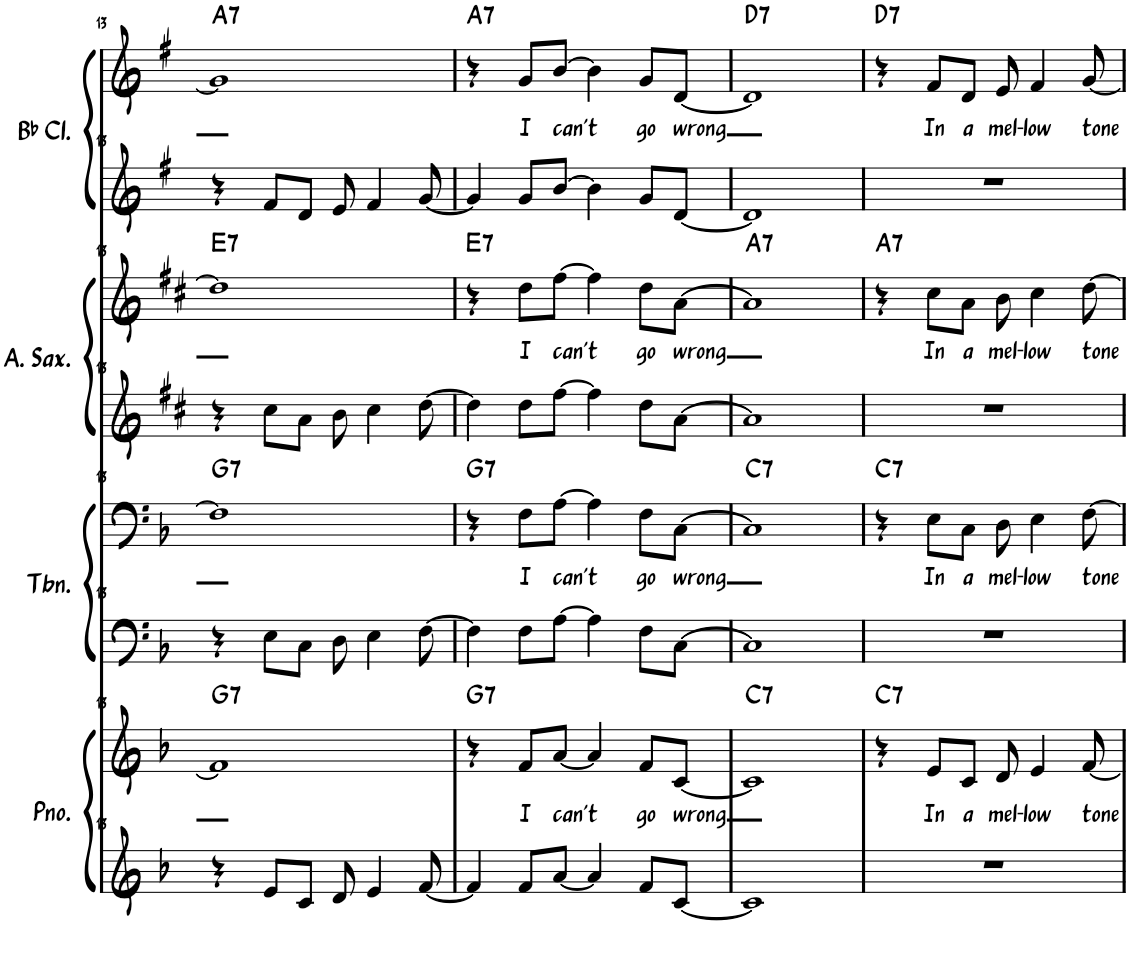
**kern	**kern	**text	**harte	**kern	**kern	**text	**harte	**kern	**kern	**text	**harte	**kern	**kern	**text	**harte
*part4	*part4	*part4	*part4	*part3	*part3	*part3	*part3	*part2	*part2	*part2	*part2	*part1	*part1	*part1	*part1
*staff8	*staff7	*staff7	*	*staff6	*staff5	*staff5	*	*staff4	*staff3	*staff3	*	*staff2	*staff1	*staff1	*
*I"钢琴	*	*	*	*I"长号	*	*	*	*I"中音萨克斯	*	*	*	*I"降B调单簧管	*	*	*
!!LO:PB:g=z
*clefG2	*clefG2	*	*	*clefF4	*clefF4	*	*	*clefG2	*clefG2	*	*	*clefG2	*clefG2	*	*
*	*	*	*	*	*	*	*	*Trd5c9	*Trd5c9	*	*	*Trd1c2	*Trd1c2	*	*
*k[b-]	*k[b-]	*	*	*k[b-]	*k[b-]	*	*	*k[f#c#]	*k[f#c#]	*	*	*k[f#]	*k[f#]	*	*
*M4/4	*M4/4	*	*	*M4/4	*M4/4	*	*	*M4/4	*M4/4	*	*	*M4/4	*M4/4	*	*
=13	=13	=13	=13	=13	=13	=13	=13	=13	=13	=13	=13	=13	=13	=13	=13
!	!	!	!LO:H:kt=7	!	!	!	!LO:H:kt=7	!	!	!	!LO:H:kt=7	!	!	!	!LO:H:kt=7
4r	1f]	.	G:7	4r	1F]	.	G:7	4r	1dd]	.	E:7	4r	1g]	.	A:7
8e/L	.	.	.	8E\L	.	.	.	8cc#\L	.	.	.	8f#/L	.	.	.
8c/J	.	.	.	8C\J	.	.	.	8a\J	.	.	.	8d/J	.	.	.
8d/	.	.	.	8D\	.	.	.	8b\	.	.	.	8e/	.	.	.
4e/	.	.	.	4E\	.	.	.	4cc#\	.	.	.	4f#/	.	.	.
[8f/	.	.	.	[8F\	.	.	.	[8dd\	.	.	.	[8g/	.	.	.
=14	=14	=14	=14	=14	=14	=14	=14	=14	=14	=14	=14	=14	=14	=14	=14
!	!	!	!LO:H:kt=7	!	!	!	!LO:H:kt=7	!	!	!	!LO:H:kt=7	!	!	!	!LO:H:kt=7
4f/]	4r	.	G:7	4F\]	4r	.	G:7	4dd\]	4r	.	E:7	4g/]	4r	.	A:7
!	!	!LO:LY:b	!	!	!	!LO:LY:b	!	!	!	!LO:LY:b	!	!	!	!LO:LY:b	!
8f/L	8f/L	I	.	8F\L	8F\L	I	.	8dd\L	8dd\L	I	.	8g/L	8g/L	I	.
!	!	!LO:LY:b	!	!	!	!LO:LY:b	!	!	!	!LO:LY:b	!	!	!	!LO:LY:b	!
[8a/J	[8a/J	can't	.	[8A\J	[8A\J	can't	.	[8ff#\J	[8ff#\J	can't	.	[8b/J	[8b/J	can't	.
4a/]	4a/]	.	.	4A\]	4A\]	.	.	4ff#\]	4ff#\]	.	.	4b\]	4b\]	.	.
!	!	!LO:LY:b	!	!	!	!LO:LY:b	!	!	!	!LO:LY:b	!	!	!	!LO:LY:b	!
8f/L	8f/L	go	.	8F\L	8F\L	go	.	8dd\L	8dd\L	go	.	8g/L	8g/L	go	.
!	!	!LO:LY:b	!	!	!	!LO:LY:b	!	!	!	!LO:LY:b	!	!	!	!LO:LY:b	!
[8c/J	[8c/J	wrong	.	[8C\J	[8C\J	wrong	.	[8a\J	[8a\J	wrong	.	[8d/J	[8d/J	wrong	.
=15	=15	=15	=15	=15	=15	=15	=15	=15	=15	=15	=15	=15	=15	=15	=15
!	!	!	!LO:H:kt=7	!	!	!	!LO:H:kt=7	!	!	!	!LO:H:kt=7	!	!	!	!LO:H:kt=7
1c]	1c]	.	C:7	1C]	1C]	.	C:7	1a]	1a]	.	A:7	1d]	1d]	.	D:7
=16	=16	=16	=16	=16	=16	=16	=16	=16	=16	=16	=16	=16	=16	=16	=16
!	!	!	!LO:H:kt=7	!	!	!	!LO:H:kt=7	!	!	!	!LO:H:kt=7	!	!	!	!LO:H:kt=7
1r	4r	.	C:7	1r	4r	.	C:7	1r	4r	.	A:7	1r	4r	.	D:7
!	!	!LO:LY:b	!	!	!	!LO:LY:b	!	!	!	!LO:LY:b	!	!	!	!LO:LY:b	!
.	8e/L	In	.	.	8E\L	In	.	.	8cc#\L	In	.	.	8f#/L	In	.
!	!	!LO:LY:b	!	!	!	!LO:LY:b	!	!	!	!LO:LY:b	!	!	!	!LO:LY:b	!
.	8c/J	a	.	.	8C\J	a	.	.	8a\J	a	.	.	8d/J	a	.
!	!	!LO:LY:b	!	!	!	!LO:LY:b	!	!	!	!LO:LY:b	!	!	!	!LO:LY:b	!
.	8d/	mel-	.	.	8D\	mel-	.	.	8b\	mel-	.	.	8e/	mel-	.
!	!	!LO:LY:b	!	!	!	!LO:LY:b	!	!	!	!LO:LY:b	!	!	!	!LO:LY:b	!
.	4e/	-low	.	.	4E\	-low	.	.	4cc#\	-low	.	.	4f#/	-low	.
!	!	!LO:LY:b	!	!	!	!LO:LY:b	!	!	!	!LO:LY:b	!	!	!	!LO:LY:b	!
.	[8f/	tone	.	.	[8F\	tone	.	.	[8dd\	tone	.	.	[8g/	tone	.
=	=	=	=	=	=	=	=	=	=	=	=	=	=	=	=
*-	*-	*-	*-	*-	*-	*-	*-	*-	*-	*-	*-	*-	*-	*-	*-
